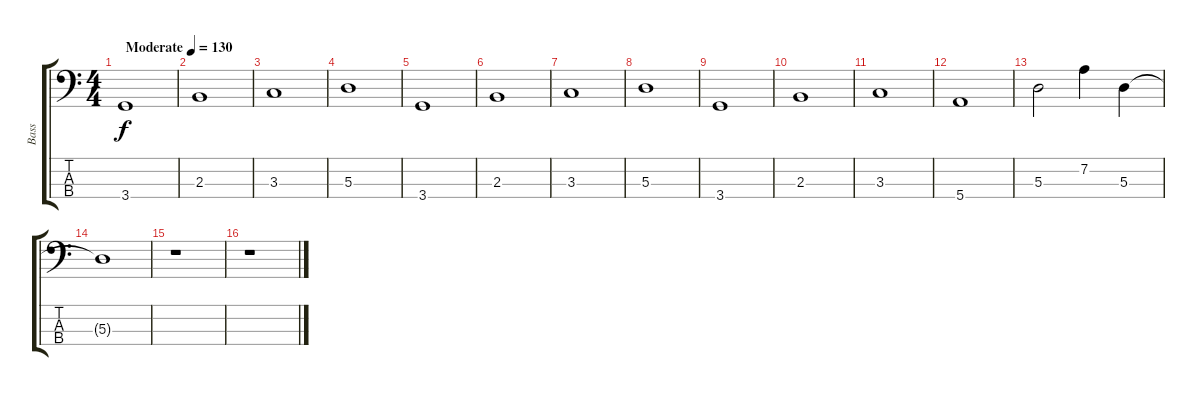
\track ("Bass" "Bass") {instrument electricbasspick}
\staff {score tabs}
\tuning (G2 D2 A1 E1) {hide}
\ts (4 4)
\tempo (130 "Moderate")
\clef f4
\ks c
3.4.1{dy f instrument electricbasspick} |
2.3.1 |
3.3.1 |
5.3.1 |
3.4.1 |
2.3.1 |
3.3.1 |
5.3.1 |
3.4.1 |
2.3.1 |
3.3.1 |
5.4.1 |
5.3.2 7.2.4 5.3.4 |
5.3{t}.1 |
r.1 |
r.1
